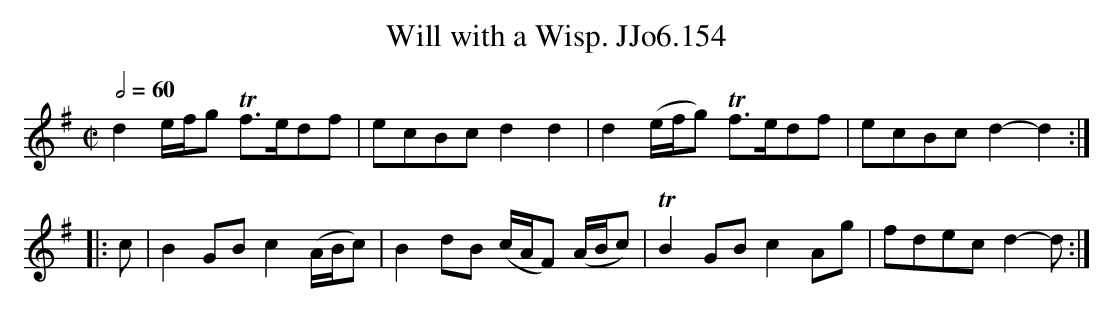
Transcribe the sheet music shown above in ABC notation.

X:1
T:Will with a Wisp. JJo6.154
M:C|
L:1/8
Q:2/4=60
K:G
d2 e/f/g Tf>edf | ecBc d2d2 | d2 (e/f/g) Tf>edf | ecBc d2-d2 :|
|:c | B2GB c2(A/B/c) | B2dB (c/A/F) (A/B/c) | TB2GB c2Ag | fdec d2-d :|
